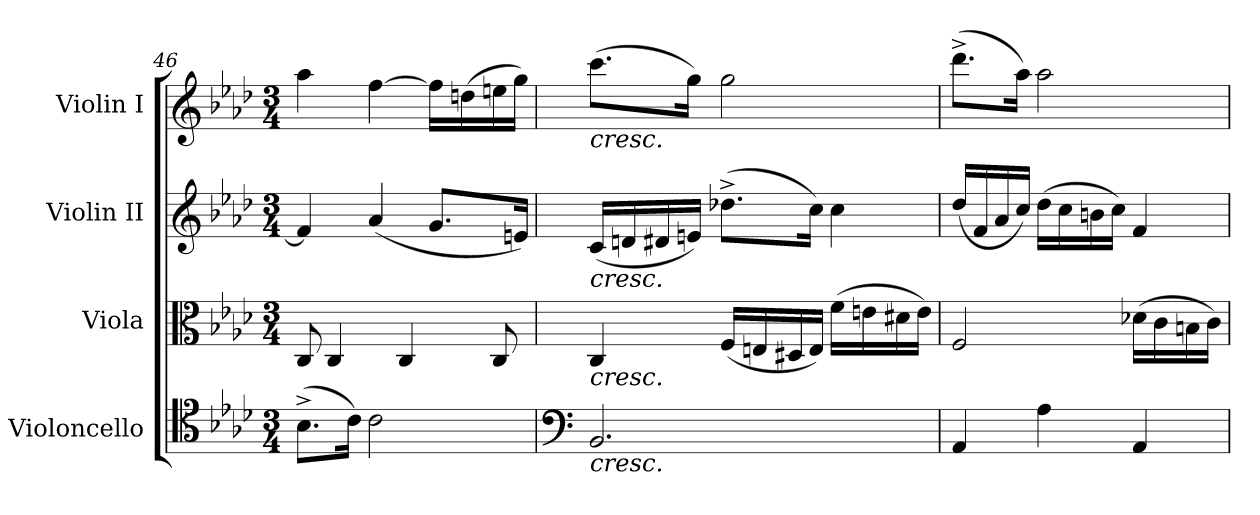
**kern	**kern	**kern	**kern
*part4	*part3	*part2	*part1
*staff4	*staff3	*staff2	*staff1
*I"Violoncello	*I"Viola	*I"Violin II	*I"Violin I
*I'Vc	*I'Vla	*I'Vln	*I'Vln
*clefC4	*clefC3	*clefG2	*clefG2
*k[b-e-a-d-]	*k[b-e-a-d-]	*k[b-e-a-d-]	*k[b-e-a-d-]
*M3/4	*M3/4	*M3/4	*M3/4
=46	=46	=46	=46
(>8.B-^\L	8C/	4f/]	4aa-\
.	4C/	.	.
16c\Jk)	.	.	.
2c\	.	(<4a-/	[4ff\
.	4C/	.	.
.	.	8.g/L	16ff\LL]
.	.	.	(>16ddn\
.	8C/	.	16een\
.	.	16en/Jk)	16gg\JJ)
=47	=47	=47	=47
*clefF4	*	*	*
!	!	!	!LO:TX:b:i:t=cresc.
!	!	!LO:TX:b:i:t=cresc.	!
!	!LO:TX:b:i:t=cresc.	!	!
!LO:TX:b:i:t=cresc.	!	!	!
2.BB-/	4C/	(<16c/LL	(>8.ccc\L
.	.	16dn/	.
.	.	16d#X/	.
.	.	16en/JJ)	16gg\Jk)
.	(<16F/LL	(>8.dd-X^\L	2gg\
.	16En/	.	.
.	16D#X/	.	.
.	16E/JJ)	16cc\Jk)	.
.	(>16f\LL	4cc\	.
.	16en\	.	.
.	16d#X\	.	.
.	16e\JJ)	.	.
=48	=48	=48	=48
4AA-/	2F/	(<16dd-/LL	(>8.ddd-^\L
.	.	16f/	.
.	.	16a-/	.
.	.	16cc/JJ)	16aa-\Jk)
4A-\	.	(>16dd-\LL	2aa-\
.	.	16cc\	.
.	.	16bn\	.
.	.	16cc\JJ)	.
4AA-/	(>16d-X\LL	4f/	.
.	16c\	.	.
.	16Bn\	.	.
.	16c\JJ)	.	.
=	=	=	=
*-	*-	*-	*-
